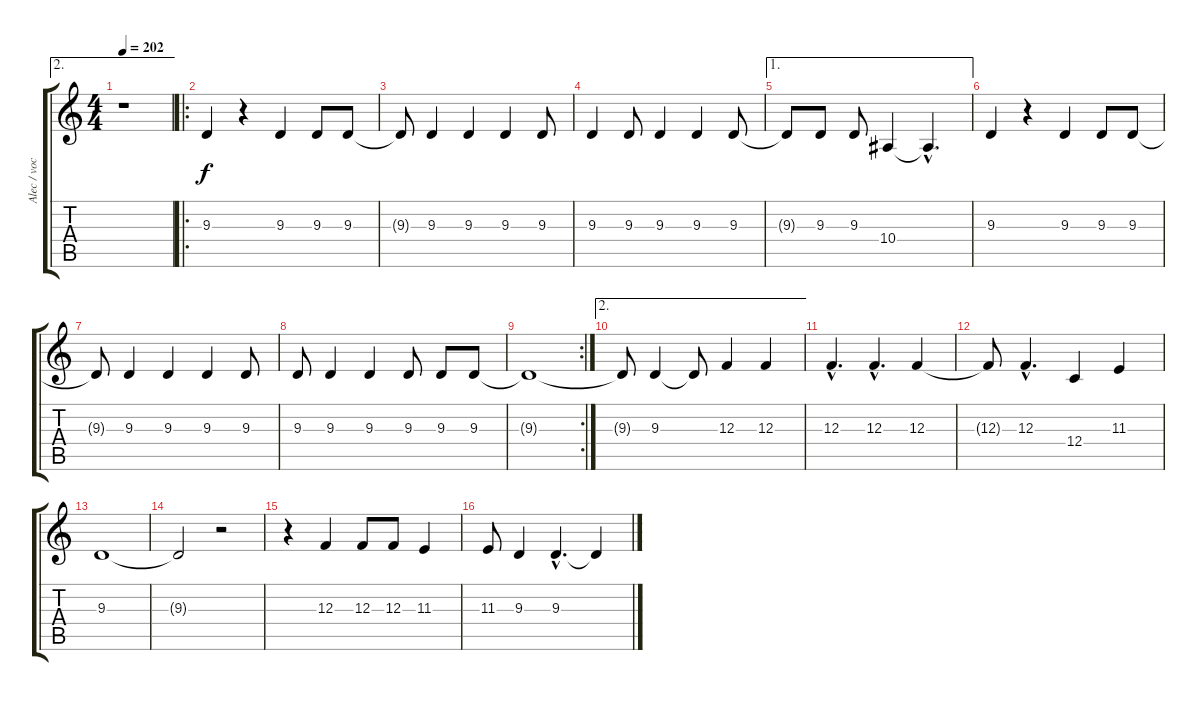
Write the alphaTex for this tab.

\track ("Alec / vocals" "Alec / voc") {instrument lead1square}
\staff {score tabs}
\tuning (D4 A3 F3 C3 G2 D2) {hide}
\ae 2
\ts (4 4)
\tempo 202
\clef g2
\ks c
r.1{dy f} |
\ro
9.3.4 r.4 9.3.4 9.3.8 9.3.8 |
9.3{t}.8 9.3.4 9.3.4 9.3.4 9.3.8 |
9.3.4 9.3.8 9.3.4 9.3.4 9.3.8 |
\ae 1
9.3{t}.8 9.3.8 9.3.8 10.4.4 10.4{hac t}.4{d} |
9.3.4 r.4 9.3.4 9.3.8 9.3.8 |
9.3{t}.8 9.3.4 9.3.4 9.3.4 9.3.8 |
9.3.8 9.3.4 9.3.4 9.3.8 9.3.8 9.3.8 |
\rc 2
9.3{t}.1 |
\ae 2
9.3{t}.8 9.3.4 9.3{t}.8 12.3.4 12.3.4 |
12.3{hac}.4{d} 12.3{hac}.4{d} 12.3.4 |
12.3{t}.8 12.3{hac}.4{d} 12.4.4 11.3.4 |
9.3.1 |
9.3{t}.2 r.2 |
r.4 12.3.4 12.3.8 12.3.8 11.3.4 |
11.3.8 9.3.4 9.3{hac}.4{d} 9.3{t}.4
